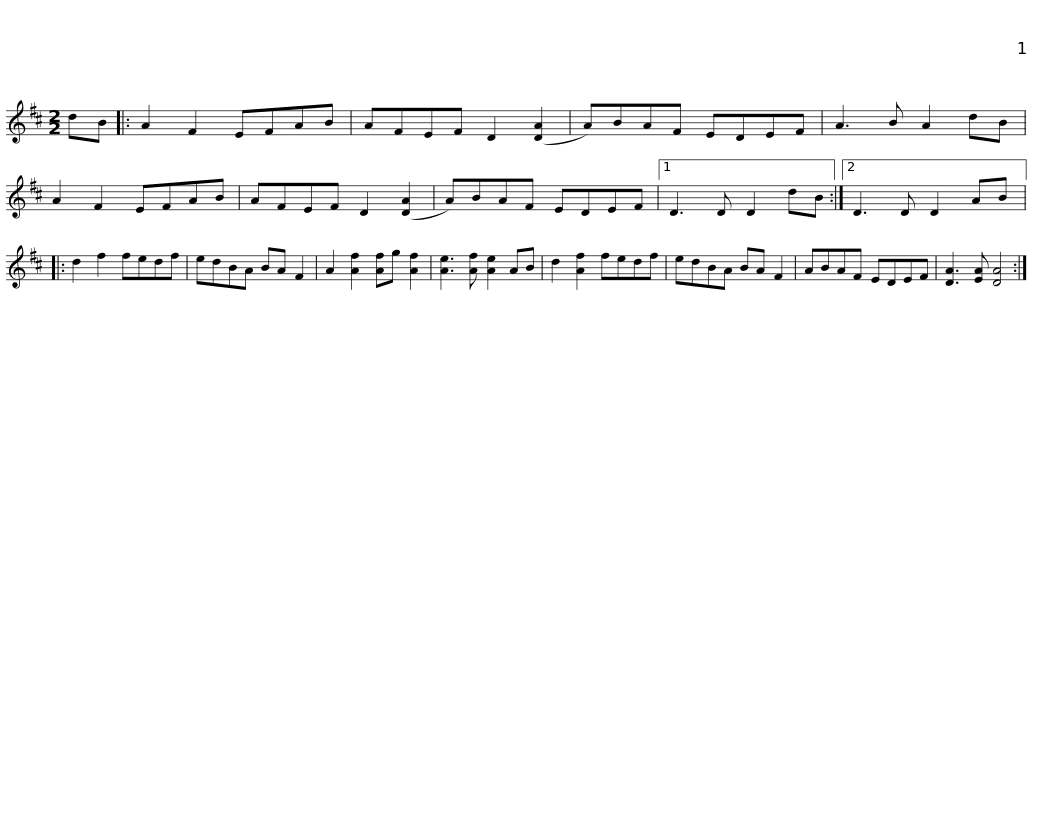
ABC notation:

X:1
L:1/8
M:2/2
I:linebreak $
K:D
V:1 treble
V:1
 dB |: A2 F2 EFAB | AFEF D2 ([DA]2 | A)BAF EDEF | A3 B A2 dB | %5
 A2 F2 EFAB | AFEF D2 ([DA]2 |$ A)BAF EDEF |1 D3 D D2 dB :|2 D3 D D2 AB |: %10
 d2 f2 fedf | edBA BA F2 | A2 [Af]2 [Af]g [Af]2 |$ [Ae]3 [Af] [Ae]2 AB | d2 [Af]2 fedf | %15
 edBA BA F2 | ABAF EDEF | [DA]3 [EA] [DA]4 :| %18
